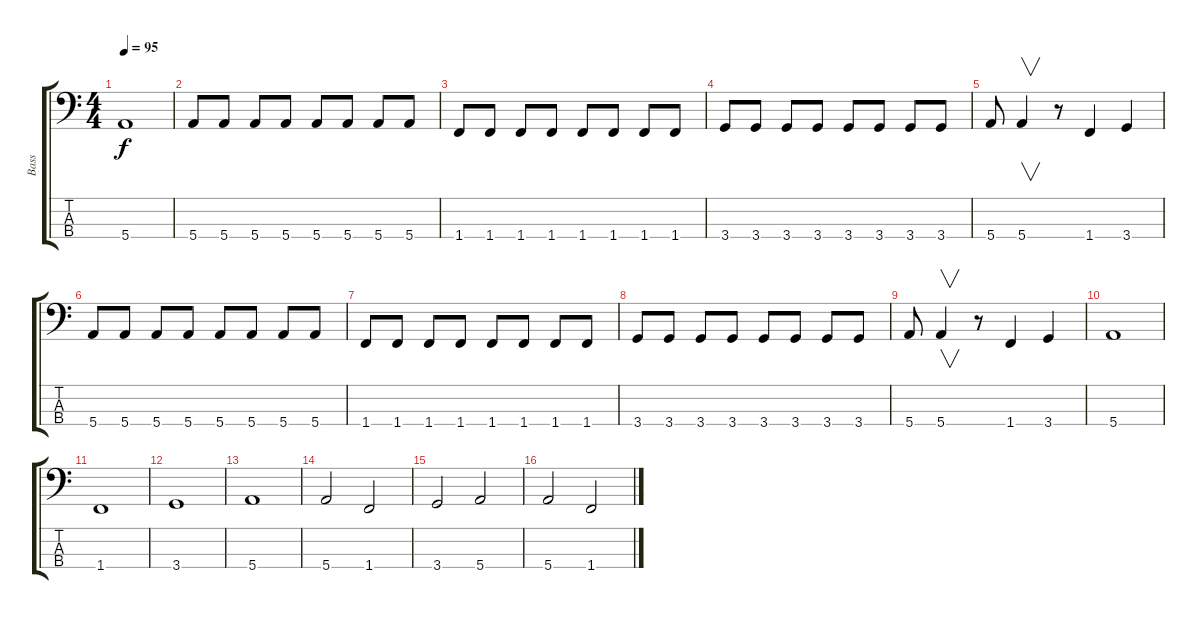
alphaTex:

\track ("Bass" "Bass") {instrument electricbassfinger}
\staff {score tabs}
\tuning (G2 D2 A1 E1) {hide}
\ts (4 4)
\tempo 95
\clef f4
\ks c
5.4{t}.1{dy f} |
5.4.8 5.4.8 5.4.8 5.4.8 5.4.8 5.4.8 5.4.8 5.4.8 |
1.4.8 1.4.8 1.4.8 1.4.8 1.4.8 1.4.8 1.4.8 1.4.8 |
3.4.8 3.4.8 3.4.8 3.4.8 3.4.8 3.4.8 3.4.8 3.4.8 |
5.4.8 5.4.4{v} r.8 1.4.4 3.4.4 |
5.4.8 5.4.8 5.4.8 5.4.8 5.4.8 5.4.8 5.4.8 5.4.8 |
1.4.8 1.4.8 1.4.8 1.4.8 1.4.8 1.4.8 1.4.8 1.4.8 |
3.4.8 3.4.8 3.4.8 3.4.8 3.4.8 3.4.8 3.4.8 3.4.8 |
5.4.8 5.4.4{v} r.8 1.4.4 3.4.4 |
5.4.1 |
1.4.1 |
3.4.1 |
5.4.1 |
5.4.2 1.4.2 |
3.4.2 5.4.2 |
5.4.2 1.4.2
